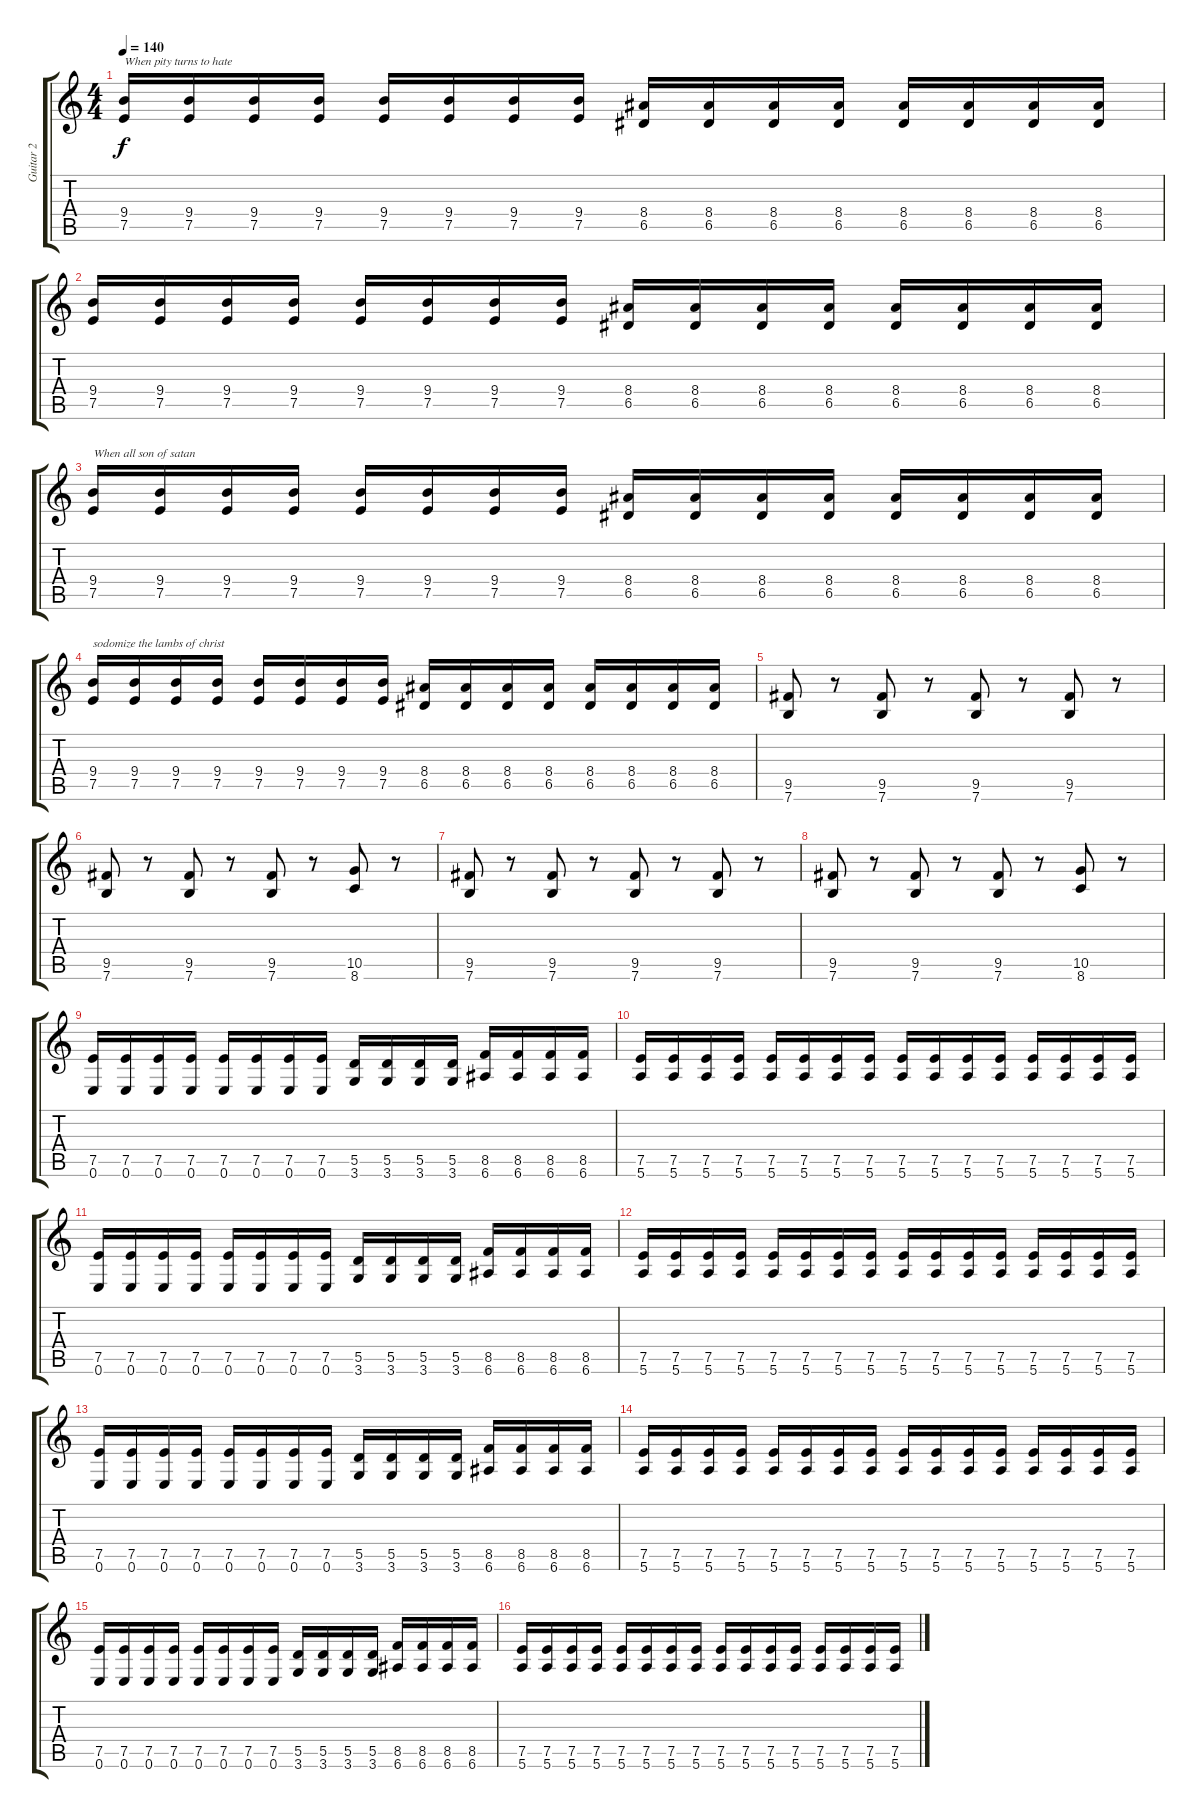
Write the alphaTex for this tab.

\track ("Guitar 2" "Guitar 2") {instrument distortionguitar}
\staff {score tabs}
\tuning (E4 B3 G3 D3 A2 E2) {hide}
\ts (4 4)
\tempo 140
\clef g2
\ks c
(9.4 7.5).16{txt "When pity turns to hate" dy f} (9.4 7.5).16 (9.4 7.5).16 (9.4 7.5).16 (9.4 7.5).16 (9.4 7.5).16 (9.4 7.5).16 (9.4 7.5).16 (8.4 6.5).16 (8.4 6.5).16 (8.4 6.5).16 (8.4 6.5).16 (8.4 6.5).16 (8.4 6.5).16 (8.4 6.5).16 (8.4 6.5).16 |
(9.4 7.5).16 (9.4 7.5).16 (9.4 7.5).16 (9.4 7.5).16 (9.4 7.5).16 (9.4 7.5).16 (9.4 7.5).16 (9.4 7.5).16 (8.4 6.5).16 (8.4 6.5).16 (8.4 6.5).16 (8.4 6.5).16 (8.4 6.5).16 (8.4 6.5).16 (8.4 6.5).16 (8.4 6.5).16 |
(9.4 7.5).16{txt "When all son of satan"} (9.4 7.5).16 (9.4 7.5).16 (9.4 7.5).16 (9.4 7.5).16 (9.4 7.5).16 (9.4 7.5).16 (9.4 7.5).16 (8.4 6.5).16 (8.4 6.5).16 (8.4 6.5).16 (8.4 6.5).16 (8.4 6.5).16 (8.4 6.5).16 (8.4 6.5).16 (8.4 6.5).16 |
(9.4 7.5).16{txt "sodomize the lambs of christ"} (9.4 7.5).16 (9.4 7.5).16 (9.4 7.5).16 (9.4 7.5).16 (9.4 7.5).16 (9.4 7.5).16 (9.4 7.5).16 (8.4 6.5).16 (8.4 6.5).16 (8.4 6.5).16 (8.4 6.5).16 (8.4 6.5).16 (8.4 6.5).16 (8.4 6.5).16 (8.4 6.5).16 |
(9.5 7.6).8 r.8 (9.5 7.6).8 r.8 (9.5 7.6).8 r.8 (9.5 7.6).8 r.8 |
(9.5 7.6).8 r.8 (9.5 7.6).8 r.8 (9.5 7.6).8 r.8 (10.5 8.6).8 r.8 |
(9.5 7.6).8 r.8 (9.5 7.6).8 r.8 (9.5 7.6).8 r.8 (9.5 7.6).8 r.8 |
(9.5 7.6).8 r.8 (9.5 7.6).8 r.8 (9.5 7.6).8 r.8 (10.5 8.6).8 r.8 |
(7.5 0.6).16 (7.5 0.6).16 (7.5 0.6).16 (7.5 0.6).16 (7.5 0.6).16 (7.5 0.6).16 (7.5 0.6).16 (7.5 0.6).16 (5.5 3.6).16 (5.5 3.6).16 (5.5 3.6).16 (5.5 3.6).16 (8.5 6.6).16 (8.5 6.6).16 (8.5 6.6).16 (8.5 6.6).16 |
(7.5 5.6).16 (7.5 5.6).16 (7.5 5.6).16 (7.5 5.6).16 (7.5 5.6).16 (7.5 5.6).16 (7.5 5.6).16 (7.5 5.6).16 (7.5 5.6).16 (7.5 5.6).16 (7.5 5.6).16 (7.5 5.6).16 (7.5 5.6).16 (7.5 5.6).16 (7.5 5.6).16 (7.5 5.6).16 |
(7.5 0.6).16 (7.5 0.6).16 (7.5 0.6).16 (7.5 0.6).16 (7.5 0.6).16 (7.5 0.6).16 (7.5 0.6).16 (7.5 0.6).16 (5.5 3.6).16 (5.5 3.6).16 (5.5 3.6).16 (5.5 3.6).16 (8.5 6.6).16 (8.5 6.6).16 (8.5 6.6).16 (8.5 6.6).16 |
(7.5 5.6).16 (7.5 5.6).16 (7.5 5.6).16 (7.5 5.6).16 (7.5 5.6).16 (7.5 5.6).16 (7.5 5.6).16 (7.5 5.6).16 (7.5 5.6).16 (7.5 5.6).16 (7.5 5.6).16 (7.5 5.6).16 (7.5 5.6).16 (7.5 5.6).16 (7.5 5.6).16 (7.5 5.6).16 |
(7.5 0.6).16 (7.5 0.6).16 (7.5 0.6).16 (7.5 0.6).16 (7.5 0.6).16 (7.5 0.6).16 (7.5 0.6).16 (7.5 0.6).16 (5.5 3.6).16 (5.5 3.6).16 (5.5 3.6).16 (5.5 3.6).16 (8.5 6.6).16 (8.5 6.6).16 (8.5 6.6).16 (8.5 6.6).16 |
(7.5 5.6).16 (7.5 5.6).16 (7.5 5.6).16 (7.5 5.6).16 (7.5 5.6).16 (7.5 5.6).16 (7.5 5.6).16 (7.5 5.6).16 (7.5 5.6).16 (7.5 5.6).16 (7.5 5.6).16 (7.5 5.6).16 (7.5 5.6).16 (7.5 5.6).16 (7.5 5.6).16 (7.5 5.6).16 |
(7.5 0.6).16 (7.5 0.6).16 (7.5 0.6).16 (7.5 0.6).16 (7.5 0.6).16 (7.5 0.6).16 (7.5 0.6).16 (7.5 0.6).16 (5.5 3.6).16 (5.5 3.6).16 (5.5 3.6).16 (5.5 3.6).16 (8.5 6.6).16 (8.5 6.6).16 (8.5 6.6).16 (8.5 6.6).16 |
(7.5 5.6).16 (7.5 5.6).16 (7.5 5.6).16 (7.5 5.6).16 (7.5 5.6).16 (7.5 5.6).16 (7.5 5.6).16 (7.5 5.6).16 (7.5 5.6).16 (7.5 5.6).16 (7.5 5.6).16 (7.5 5.6).16 (7.5 5.6).16 (7.5 5.6).16 (7.5 5.6).16 (7.5 5.6).16
